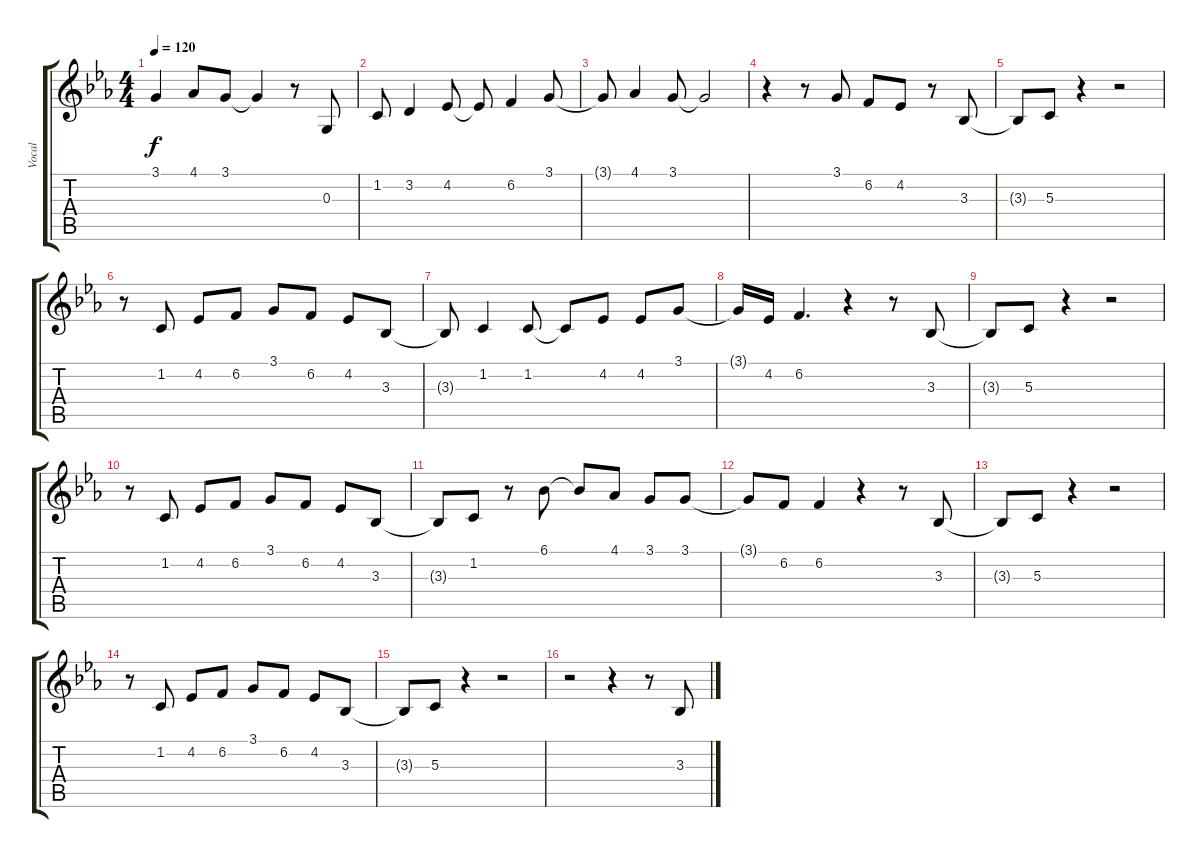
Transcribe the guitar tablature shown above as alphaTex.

\track ("Vocal" "Vocal") {instrument acousticgrandpiano}
\staff {score tabs}
\tuning (E4 B3 G3 D3 A2 E2) {hide}
\ts (4 4)
\tempo 120
\clef g2
\ks eb
3.1{t}.4{dy f} 4.1.8 3.1.8 3.1{t}.4 r.8 0.3.8 |
1.2.8 3.2.4 4.2.8 4.2{t}.8 6.2.4 3.1.8 |
3.1{t}.8 4.1.4 3.1.8 3.1{t}.2 |
r.4 r.8 3.1.8 6.2.8 4.2.8 r.8 3.3.8 |
3.3{t}.8 5.3.8 r.4 r.2 |
r.8 1.2.8 4.2.8 6.2.8 3.1.8 6.2.8 4.2.8 3.3.8 |
3.3{t}.8 1.2.4 1.2.8 1.2{t}.8 4.2.8 4.2.8 3.1.8 |
3.1{t}.16 4.2.16 6.2.4{d} r.4 r.8 3.3.8 |
3.3{t}.8 5.3.8 r.4 r.2 |
r.8 1.2.8 4.2.8 6.2.8 3.1.8 6.2.8 4.2.8 3.3.8 |
3.3{t}.8 1.2.8 r.8 6.1.8 6.1{t}.8 4.1.8 3.1.8 3.1.8 |
3.1{t}.8 6.2.8 6.2.4 r.4 r.8 3.3.8 |
3.3{t}.8 5.3.8 r.4 r.2 |
r.8 1.2.8 4.2.8 6.2.8 3.1.8 6.2.8 4.2.8 3.3.8 |
3.3{t}.8 5.3.8 r.4 r.2 |
r.2 r.4 r.8 3.3.8
